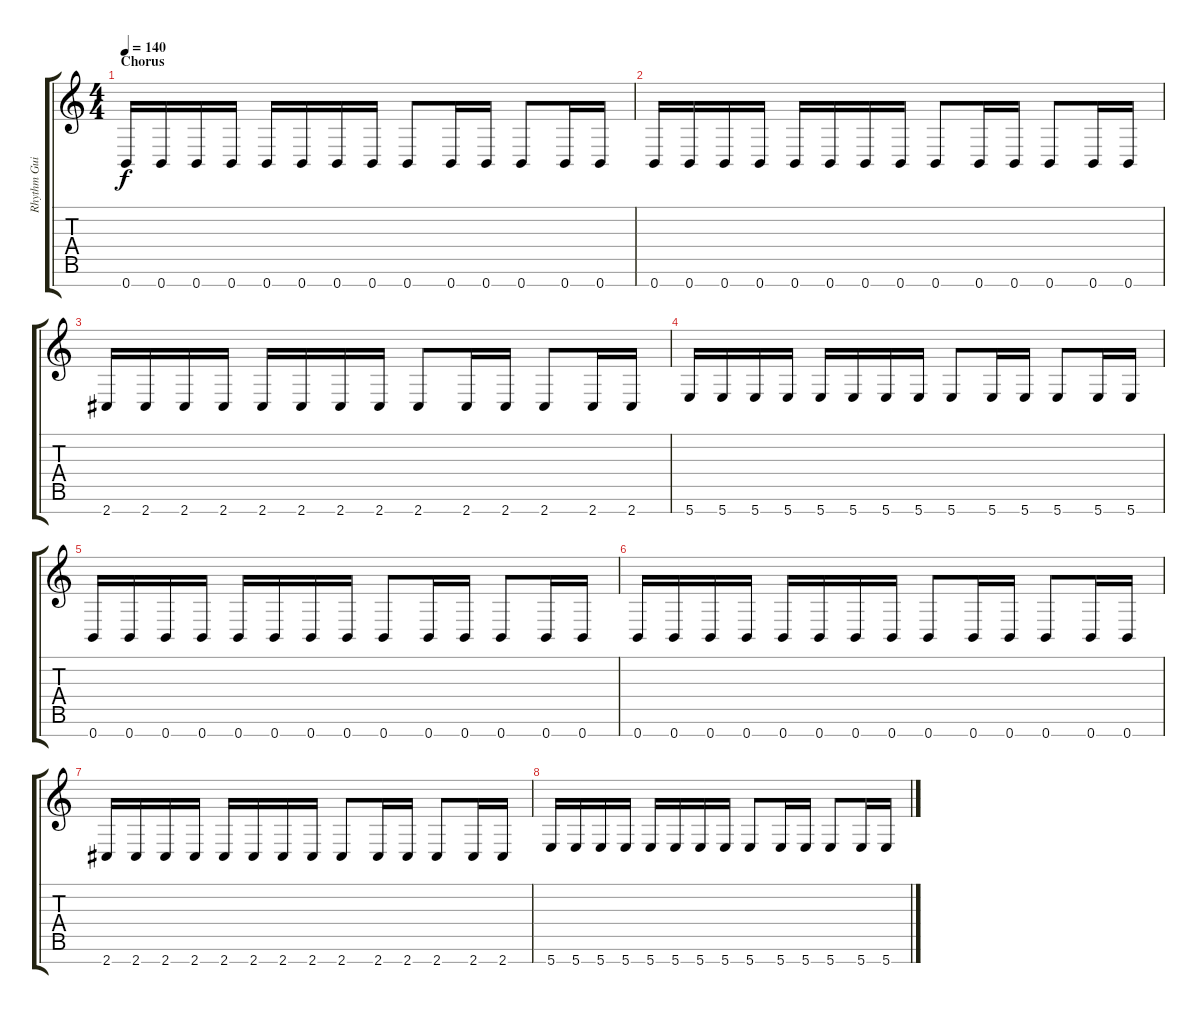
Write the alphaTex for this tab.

\track ("Rhythm Guitar L" "Rhythm Gui") {instrument distortionguitar}
\staff {score tabs}
\tuning (E4 B3 G3 D3 A2 E2 B1) {hide}
\ts (4 4)
\section ("" "Chorus")
\tempo 140
\clef g2
\ks c
0.7.16{dy f} 0.7.16 0.7.16 0.7.16 0.7.16 0.7.16 0.7.16 0.7.16 0.7.8 0.7.16 0.7.16 0.7.8 0.7.16 0.7.16 |
0.7.16 0.7.16 0.7.16 0.7.16 0.7.16 0.7.16 0.7.16 0.7.16 0.7.8 0.7.16 0.7.16 0.7.8 0.7.16 0.7.16 |
2.7.16 2.7.16 2.7.16 2.7.16 2.7.16 2.7.16 2.7.16 2.7.16 2.7.8 2.7.16 2.7.16 2.7.8 2.7.16 2.7.16 |
5.7.16 5.7.16 5.7.16 5.7.16 5.7.16 5.7.16 5.7.16 5.7.16 5.7.8 5.7.16 5.7.16 5.7.8 5.7.16 5.7.16 |
0.7.16 0.7.16 0.7.16 0.7.16 0.7.16 0.7.16 0.7.16 0.7.16 0.7.8 0.7.16 0.7.16 0.7.8 0.7.16 0.7.16 |
0.7.16 0.7.16 0.7.16 0.7.16 0.7.16 0.7.16 0.7.16 0.7.16 0.7.8 0.7.16 0.7.16 0.7.8 0.7.16 0.7.16 |
2.7.16 2.7.16 2.7.16 2.7.16 2.7.16 2.7.16 2.7.16 2.7.16 2.7.8 2.7.16 2.7.16 2.7.8 2.7.16 2.7.16 |
5.7.16 5.7.16 5.7.16 5.7.16 5.7.16 5.7.16 5.7.16 5.7.16 5.7.8 5.7.16 5.7.16 5.7.8 5.7.16 5.7.16
